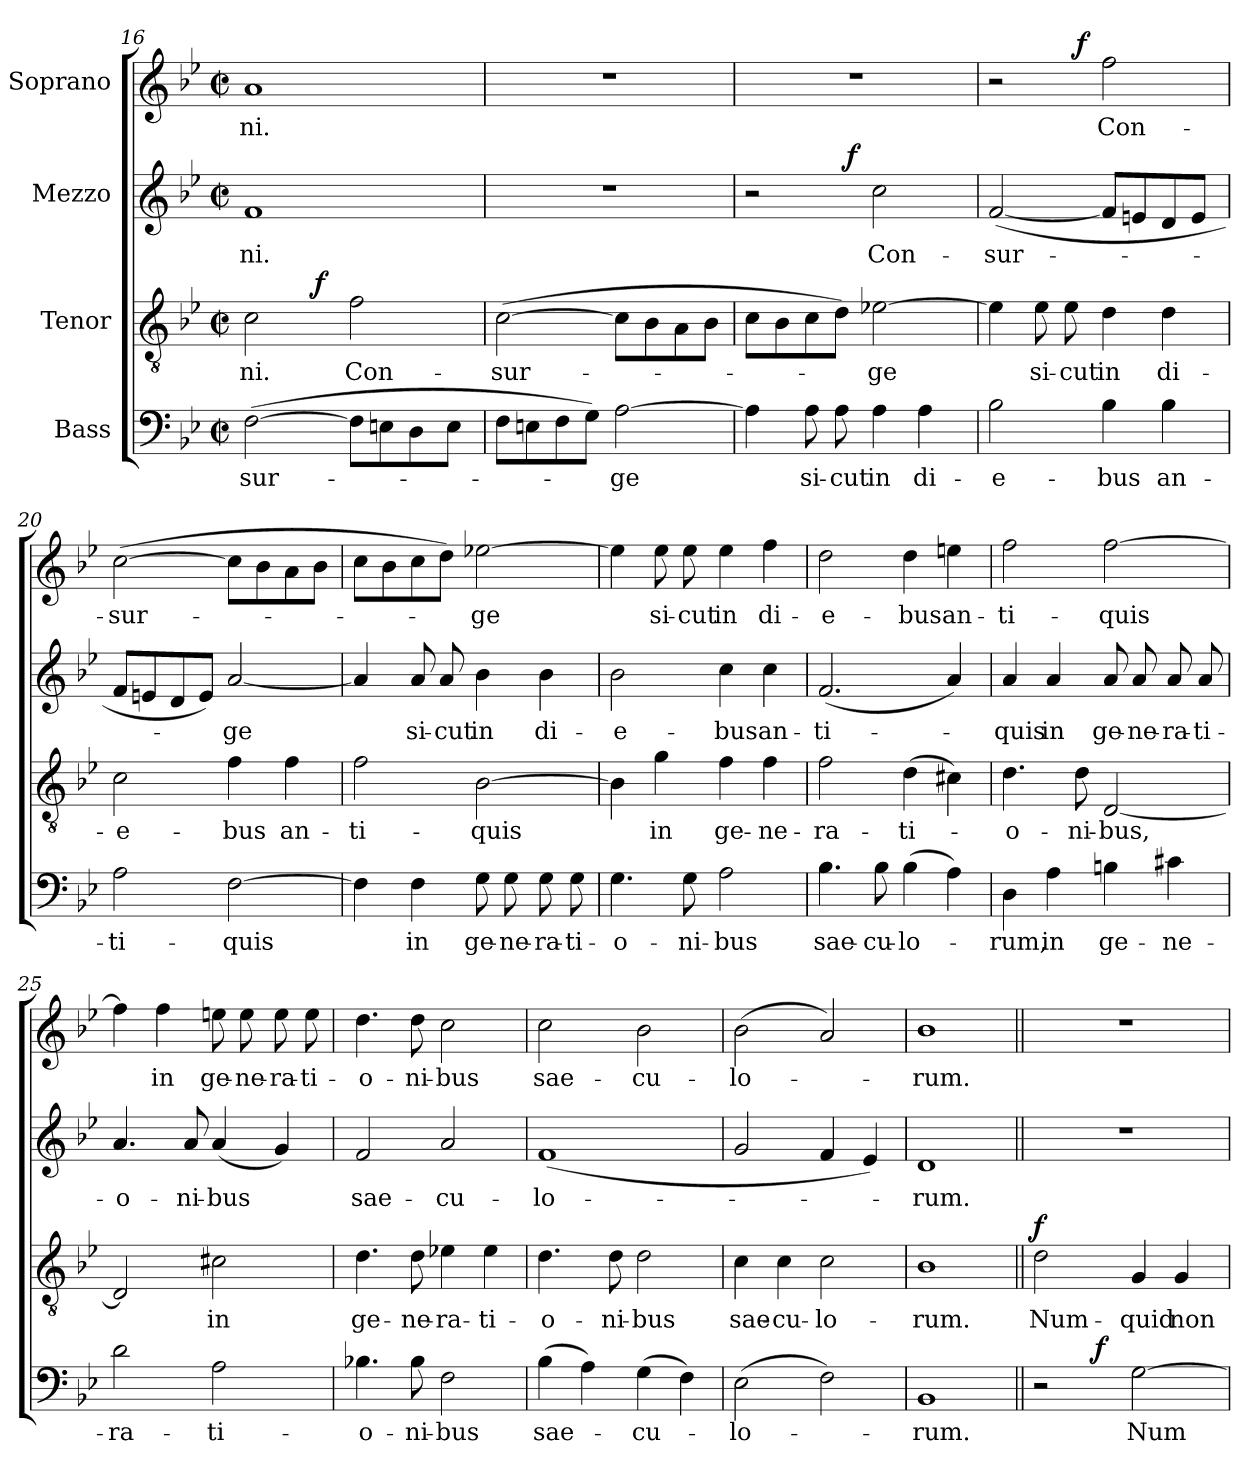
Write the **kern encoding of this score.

**kern	**text	**dynam	**kern	**text	**dynam	**kern	**text	**dynam	**kern	**text	**dynam
*part4	*part4	*part4	*part3	*part3	*part3	*part2	*part2	*part2	*part1	*part1	*part1
*staff4	*staff4	*staff4	*staff3	*staff3	*staff3	*staff2	*staff2	*staff2	*staff1	*staff1	*staff1
*I"Bass	*	*	*I"Tenor	*	*	*I"Mezzo	*	*	*I"Soprano	*	*
*clefF4	*	*	*clefGv2	*	*	*clefG2	*	*	*clefG2	*	*
*k[b-e-]	*	*	*k[b-e-]	*	*	*k[b-e-]	*	*	*k[b-e-]	*	*
*B-:	*	*	*B-:	*	*	*B-:	*	*	*B-:	*	*
*M2/2	*	*	*M2/2	*	*	*M2/2	*	*	*M2/2	*	*
*met(c|)	*	*	*met(c|)	*	*	*met(c|)	*	*	*met(c|)	*	*
=16	=16	=16	=16	=16	=16	=16	=16	=16	=16	=16	=16
!	!LO:LY:b	!	!	!LO:LY:b	!	!	!LO:LY:b	!	!	!LO:LY:b	!
*	*	*	*^	*	*	*	*	*	*	*	*
(>[2F\	-sur-	.	2c\	4ryy	-ni.	.	1f	-ni.	.	1a	-ni.	.
.	.	.	.	16.ryy	.	.	.	.	.	.	.	.
!	!	!	!	!	!	!LO:DY:b	!	!	!	!	!	!
.	.	.	.	2ryy	.	f	.	.	.	.	.	.
!	!	!	!	!	!LO:LY:b	!	!	!	!	!	!	!
8F\L]	.	.	2f\	.	Con-	.	.	.	.	.	.	.
8En\	.	.	.	.	.	.	.	.	.	.	.	.
8D\	.	.	.	.	.	.	.	.	.	.	.	.
.	.	.	.	8ryy	.	.	.	.	.	.	.	.
8E\J	.	.	.	.	.	.	.	.	.	.	.	.
.	.	.	.	32ryy	.	.	.	.	.	.	.	.
!!LO:LB:g=z
=17	=17	=17	=17	=17	=17	=17	=17	=17	=17	=17	=17	=17
!	!	!	!	!	!LO:LY:b	!	!	!	!	!	!	!
*	*	*	*v	*v	*	*	*	*	*	*	*	*
8F\L	.	.	(>[2c\	-sur-	.	1r	.	.	1r	.	.
8En\	.	.	.	.	.	.	.	.	.	.	.
8F\	.	.	.	.	.	.	.	.	.	.	.
8G\J)	.	.	.	.	.	.	.	.	.	.	.
!	!LO:LY:b	!	!	!	!	!	!	!	!	!	!
[2A\	-ge	.	8c\L]	.	.	.	.	.	.	.	.
.	.	.	8B-\	.	.	.	.	.	.	.	.
.	.	.	8A\	.	.	.	.	.	.	.	.
.	.	.	8B-\J	.	.	.	.	.	.	.	.
=18	=18	=18	=18	=18	=18	=18	=18	=18	=18	=18	=18
*	*	*	*	*	*	*^	*	*	*	*	*
4A\]	.	.	8c\L	.	.	2r	4ryy	.	.	1r	.	.
.	.	.	8B-\	.	.	.	.	.	.	.	.	.
!	!LO:LY:b	!	!	!	!	!	!	!	!	!	!	!
8A\	si-	.	8c\	.	.	.	8ryy	.	.	.	.	.
!	!LO:LY:b	!	!	!	!	!	!	!	!	!	!	!
8A\	-cut	.	8d\J)	.	.	.	32ryy	.	.	.	.	.
!	!	!	!	!	!	!	!	!	!LO:DY:b	!	!	!
.	.	.	.	.	.	.	2ryy	.	f	.	.	.
!	!LO:LY:b	!	!	!LO:LY:b	!	!	!	!LO:LY:b	!	!	!	!
4A\	in	.	[2e-X\	-ge	.	2cc\	.	Con-	.	.	.	.
!	!LO:LY:b	!	!	!	!	!	!	!	!	!	!	!
4A\	di-	.	.	.	.	.	.	.	.	.	.	.
.	.	.	.	.	.	.	16.ryy	.	.	.	.	.
=19	=19	=19	=19	=19	=19	=19	=19	=19	=19	=19	=19	=19
!	!LO:LY:b	!	!	!	!	!	!	!LO:LY:b	!	!	!	!
*	*	*	*	*	*	*v	*v	*	*	*^	*	*
2B-\	-e-	.	4e-\]	.	.	(<[2f/	-sur-	.	2r	4ryy	.	.
!	!	!	!	!LO:LY:b	!	!	!	!	!	!	!	!
.	.	.	8e-\	si-	.	.	.	.	.	8ryy	.	.
!	!	!	!	!LO:LY:b	!	!	!	!	!	!	!	!
.	.	.	8e-\	-cut	.	.	.	.	.	32ryy	.	.
!	!	!	!	!	!	!	!	!	!	!	!	!LO:DY:b
.	.	.	.	.	.	.	.	.	.	2ryy	.	f
!	!LO:LY:b	!	!	!LO:LY:b	!	!	!	!	!	!	!LO:LY:b	!
4B-\	-bus	.	4d\	in	.	8f/L]	.	.	2ff\	.	Con-	.
.	.	.	.	.	.	8en/	.	.	.	.	.	.
!	!LO:LY:b	!	!	!LO:LY:b	!	!	!	!	!	!	!	!
4B-\	an-	.	4d\	di-	.	8d/	.	.	.	.	.	.
.	.	.	.	.	.	8e/J	.	.	.	.	.	.
.	.	.	.	.	.	.	.	.	.	16.ryy	.	.
=20	=20	=20	=20	=20	=20	=20	=20	=20	=20	=20	=20	=20
!	!LO:LY:b	!	!	!LO:LY:b	!	!	!	!	!	!	!LO:LY:b	!
*	*	*	*	*	*	*	*	*	*v	*v	*	*
2A\	-ti-	.	2c\	-e-	.	8f/L	.	.	(>[2cc\	-sur-	.
.	.	.	.	.	.	8en/	.	.	.	.	.
.	.	.	.	.	.	8d/	.	.	.	.	.
.	.	.	.	.	.	8e/J)	.	.	.	.	.
!	!LO:LY:b	!	!	!LO:LY:b	!	!	!LO:LY:b	!	!	!	!
[2F\	-quis	.	4f\	-bus	.	[2a/	-ge	.	8cc\L]	.	.
.	.	.	.	.	.	.	.	.	8b-\	.	.
!	!	!	!	!LO:LY:b	!	!	!	!	!	!	!
.	.	.	4f\	an-	.	.	.	.	8a\	.	.
.	.	.	.	.	.	.	.	.	8b-\J	.	.
!!LO:LB:g=z
=21	=21	=21	=21	=21	=21	=21	=21	=21	=21	=21	=21
!	!	!	!	!LO:LY:b	!	!	!	!	!	!	!
4F\]	.	.	2f\	-ti-	.	4a/]	.	.	8cc\L	.	.
.	.	.	.	.	.	.	.	.	8b-\	.	.
!	!LO:LY:b	!	!	!	!	!	!LO:LY:b	!	!	!	!
4F\	in	.	.	.	.	8a/	si-	.	8cc\	.	.
!	!	!	!	!	!	!	!LO:LY:b	!	!	!	!
.	.	.	.	.	.	8a/	-cut	.	8dd\J)	.	.
!	!LO:LY:b	!	!	!LO:LY:b	!	!	!LO:LY:b	!	!	!LO:LY:b	!
8G\	ge-	.	[2B-\	-quis	.	4b-\	in	.	[2ee-X\	-ge	.
!	!LO:LY:b	!	!	!	!	!	!	!	!	!	!
8G\	-ne-	.	.	.	.	.	.	.	.	.	.
!	!LO:LY:b	!	!	!	!	!	!LO:LY:b	!	!	!	!
8G\	-ra-	.	.	.	.	4b-\	di-	.	.	.	.
!	!LO:LY:b	!	!	!	!	!	!	!	!	!	!
8G\	-ti-	.	.	.	.	.	.	.	.	.	.
=22	=22	=22	=22	=22	=22	=22	=22	=22	=22	=22	=22
!	!LO:LY:b	!	!	!	!	!	!LO:LY:b	!	!	!	!
4.G\	-o-	.	4B-\]	.	.	2b-\	-e-	.	4ee-\]	.	.
!	!	!	!	!LO:LY:b	!	!	!	!	!	!LO:LY:b	!
.	.	.	4g\	in	.	.	.	.	8ee-\	si-	.
!	!LO:LY:b	!	!	!	!	!	!	!	!	!LO:LY:b	!
8G\	-ni-	.	.	.	.	.	.	.	8ee-\	-cut	.
!	!LO:LY:b	!	!	!LO:LY:b	!	!	!LO:LY:b	!	!	!LO:LY:b	!
2A\	-bus	.	4f\	ge-	.	4cc\	-bus	.	4ee-\	in	.
!	!	!	!	!LO:LY:b	!	!	!LO:LY:b	!	!	!LO:LY:b	!
.	.	.	4f\	-ne-	.	4cc\	an-	.	4ff\	di-	.
=23	=23	=23	=23	=23	=23	=23	=23	=23	=23	=23	=23
!	!LO:LY:b	!	!	!LO:LY:b	!	!	!LO:LY:b	!	!	!LO:LY:b	!
4.B-\	sae-	.	2f\	-ra-	.	(<2.f/	-ti-	.	2dd\	-e-	.
!	!LO:LY:b	!	!	!	!	!	!	!	!	!	!
8B-\	-cu-	.	.	.	.	.	.	.	.	.	.
!	!LO:LY:b	!	!	!LO:LY:b	!	!	!	!	!	!LO:LY:b	!
(>4B-\	-lo-	.	(>4d\	-ti-	.	.	.	.	4dd\	-bus	.
!	!	!	!	!	!	!	!	!	!	!LO:LY:b	!
4A\)	.	.	4c#X\)	.	.	4a/)	.	.	4een\	an-	.
=24	=24	=24	=24	=24	=24	=24	=24	=24	=24	=24	=24
!	!LO:LY:b	!	!	!LO:LY:b	!	!	!LO:LY:b	!	!	!LO:LY:b	!
4D\	-rum,	.	4.d\	-o-	.	4a/	-quis	.	2ff\	-ti-	.
!	!LO:LY:b	!	!	!	!	!	!LO:LY:b	!	!	!	!
4A\	in	.	.	.	.	4a/	in	.	.	.	.
!	!	!	!	!LO:LY:b	!	!	!	!	!	!	!
.	.	.	8d\	-ni-	.	.	.	.	.	.	.
!	!LO:LY:b	!	!	!LO:LY:b	!	!	!LO:LY:b	!	!	!LO:LY:b	!
4Bn\	ge-	.	[2D/	-bus,	.	8a/	ge-	.	[2ff\	-quis	.
!	!	!	!	!	!	!	!LO:LY:b	!	!	!	!
.	.	.	.	.	.	8a/	-ne-	.	.	.	.
!	!LO:LY:b	!	!	!	!	!	!LO:LY:b	!	!	!	!
4c#X\	-ne-	.	.	.	.	8a/	-ra-	.	.	.	.
!	!	!	!	!	!	!	!LO:LY:b	!	!	!	!
.	.	.	.	.	.	8a/	-ti-	.	.	.	.
!!LO:PB:g=z
=25	=25	=25	=25	=25	=25	=25	=25	=25	=25	=25	=25
!	!LO:LY:b	!	!	!	!	!	!LO:LY:b	!	!	!	!
2d\	-ra-	.	2D/]	.	.	4.a/	-o-	.	4ff\]	.	.
!	!	!	!	!	!	!	!	!	!	!LO:LY:b	!
.	.	.	.	.	.	.	.	.	4ff\	in	.
!	!	!	!	!	!	!	!LO:LY:b	!	!	!	!
.	.	.	.	.	.	8a/	-ni-	.	.	.	.
!	!LO:LY:b	!	!	!LO:LY:b	!	!	!LO:LY:b	!	!	!LO:LY:b	!
2A\	-ti-	.	2c#X\	in	.	(<4a/	-bus	.	8een\	ge-	.
!	!	!	!	!	!	!	!	!	!	!LO:LY:b	!
.	.	.	.	.	.	.	.	.	8ee\	-ne-	.
!	!	!	!	!	!	!	!	!	!	!LO:LY:b	!
.	.	.	.	.	.	4g/)	.	.	8ee\	-ra-	.
!	!	!	!	!	!	!	!	!	!	!LO:LY:b	!
.	.	.	.	.	.	.	.	.	8ee\	-ti-	.
=26	=26	=26	=26	=26	=26	=26	=26	=26	=26	=26	=26
!	!LO:LY:b	!	!	!LO:LY:b	!	!	!LO:LY:b	!	!	!LO:LY:b	!
4.B-X\	-o-	.	4.d\	ge-	.	2f/	sae-	.	4.dd\	-o-	.
!	!LO:LY:b	!	!	!LO:LY:b	!	!	!	!	!	!LO:LY:b	!
8B-\	-ni-	.	8d\	-ne-	.	.	.	.	8dd\	-ni-	.
!	!LO:LY:b	!	!	!LO:LY:b	!	!	!LO:LY:b	!	!	!LO:LY:b	!
2F\	-bus	.	4e-X\	-ra-	.	2a/	-cu-	.	2cc\	-bus	.
!	!	!	!	!LO:LY:b	!	!	!	!	!	!	!
.	.	.	4e-\	-ti-	.	.	.	.	.	.	.
=27	=27	=27	=27	=27	=27	=27	=27	=27	=27	=27	=27
!	!LO:LY:b	!	!	!LO:LY:b	!	!	!LO:LY:b	!	!	!LO:LY:b	!
(>4B-\	sae-	.	4.d\	-o-	.	(<1f	-lo-	.	2cc\	sae-	.
4A\)	.	.	.	.	.	.	.	.	.	.	.
!	!	!	!	!LO:LY:b	!	!	!	!	!	!	!
.	.	.	8d\	-ni-	.	.	.	.	.	.	.
!	!LO:LY:b	!	!	!LO:LY:b	!	!	!	!	!	!LO:LY:b	!
(>4G\	-cu-	.	2d\	-bus	.	.	.	.	2b-\	-cu-	.
4F\)	.	.	.	.	.	.	.	.	.	.	.
=28	=28	=28	=28	=28	=28	=28	=28	=28	=28	=28	=28
!	!LO:LY:b	!	!	!LO:LY:b	!	!	!	!	!	!LO:LY:b	!
(>2E-\	-lo-	.	4c\	sae-	.	2g/	.	.	(>2b-\	-lo-	.
!	!	!	!	!LO:LY:b	!	!	!	!	!	!	!
.	.	.	4c\	-cu-	.	.	.	.	.	.	.
!	!	!	!	!LO:LY:b	!	!	!	!	!	!	!
2F\)	.	.	2c\	-lo-	.	4f/	.	.	2a/)	.	.
.	.	.	.	.	.	4e-/)	.	.	.	.	.
=29	=29	=29	=29	=29	=29	=29	=29	=29	=29	=29	=29
!	!LO:LY:b	!	!	!LO:LY:b	!	!	!LO:LY:b	!	!	!LO:LY:b	!
1BB-	-rum.	.	1B-	-rum.	.	1d	-rum.	.	1b-	-rum.	.
!!LO:LB:g=z
=30||	=30||	=30||	=30||	=30||	=30||	=30||	=30||	=30||	=30||	=30||	=30||
!	!	!	!	!LO:LY:b	!LO:DY:b	!	!	!	!	!	!
*^	*	*	*	*	*	*	*	*	*	*	*
2r	4ryy	.	.	2d\	Num-	f	1r	.	.	1r	.	.
.	16ryy	.	.	.	.	.	.	.	.	.	.	.
!	!	!	!LO:DY:b	!	!	!	!	!	!	!	!	!
.	2ryy	.	f	.	.	.	.	.	.	.	.	.
!	!	!LO:LY:b	!	!	!LO:LY:b	!	!	!	!	!	!	!
[2G\	.	Num-	.	4G/	-quid	.	.	.	.	.	.	.
!	!	!	!	!	!LO:LY:b	!	!	!	!	!	!	!
.	.	.	.	4G/	non	.	.	.	.	.	.	.
.	8.ryy	.	.	.	.	.	.	.	.	.	.	.
*v	*v	*	*	*	*	*	*	*	*	*	*	*
=	=	=	=	=	=	=	=	=	=	=	=
*-	*-	*-	*-	*-	*-	*-	*-	*-	*-	*-	*-
